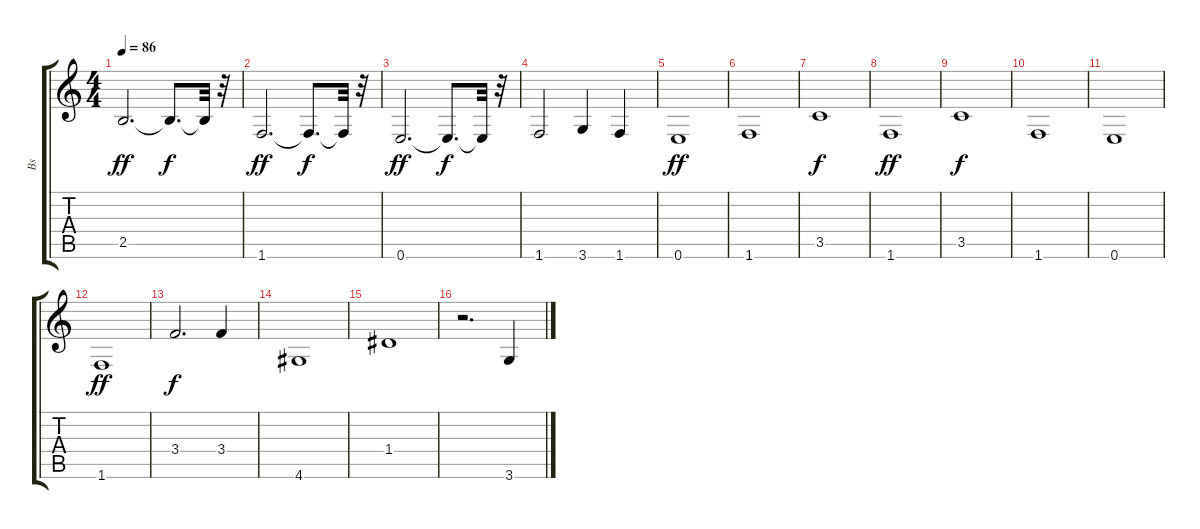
\track ("Bs" "Bs") {instrument electricbassfinger}
\staff {score tabs}
\tuning (E4 B3 G3 D3 A2 E2) {hide}
\ts (4 4)
\tempo 86
\clef g2
\ks c
2.5.2{d dy ff} 2.5{t}.8{d dy f} 2.5{t}.32 r.32 |
1.6.2{d dy ff} 1.6{t}.8{d dy f} 1.6{t}.32 r.32 |
0.6.2{d dy ff} 0.6{t}.8{d dy f} 0.6{t}.32 r.32 |
1.6.2 3.6.4 1.6.4 |
0.6.1{dy ff} |
1.6.1 |
3.5.1{dy f} |
1.6.1{dy ff} |
3.5.1{dy f} |
1.6.1 |
0.6.1 |
1.6.1{dy ff} |
3.4.2{d dy f} 3.4.4 |
4.6.1 |
1.4.1 |
r.2{d} 3.6.4
